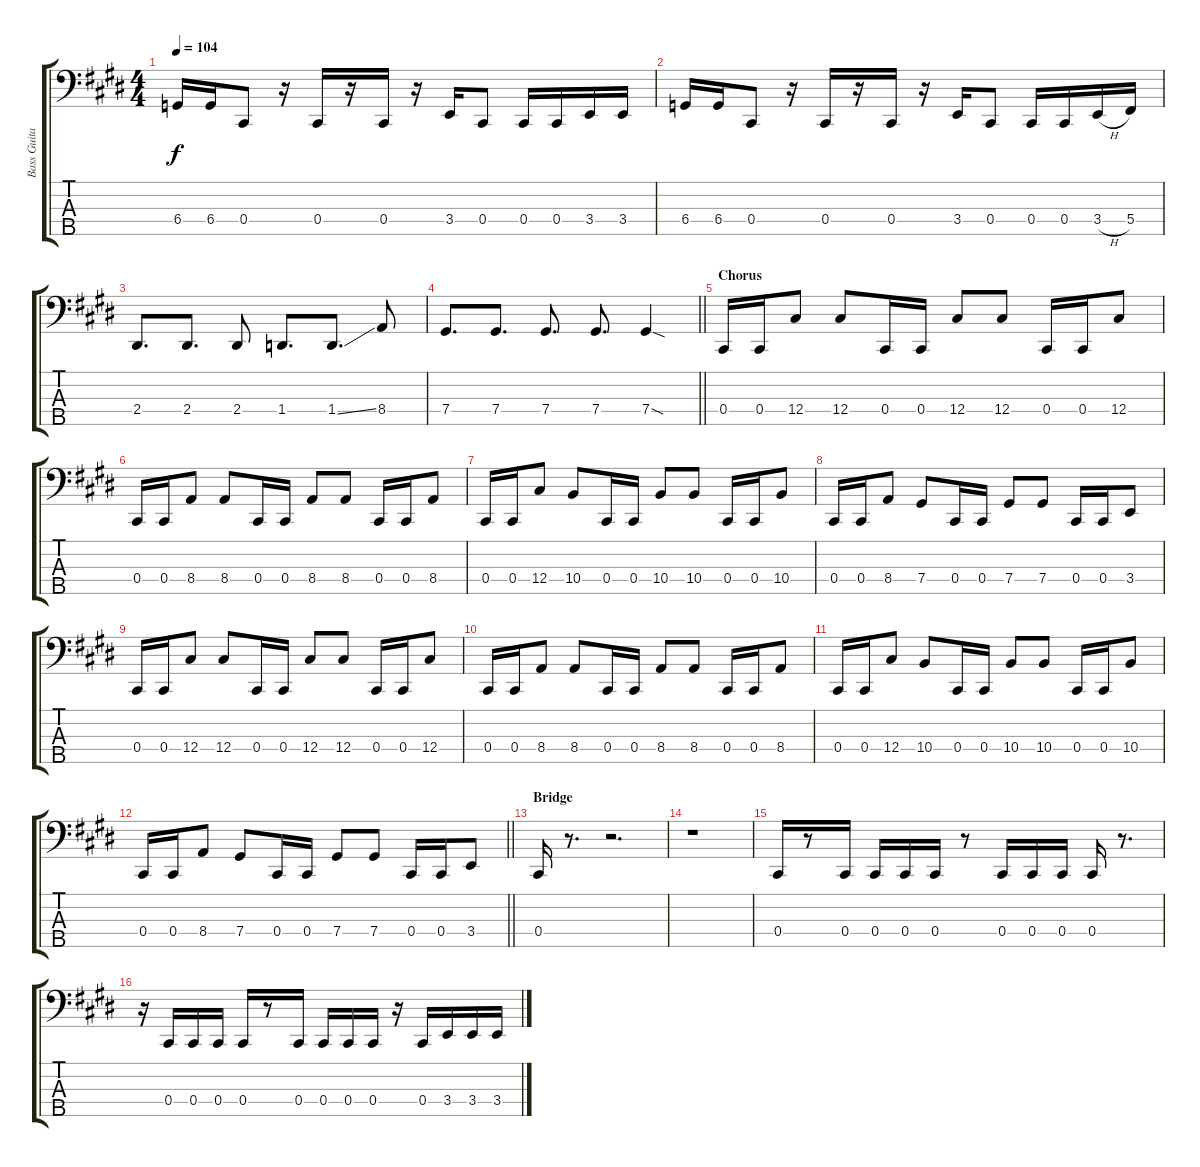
\track ("Bass Guitar" "Bass Guita") {instrument electricbasspick}
\staff {score tabs}
\tuning (Gb2 Db2 Ab1 Db1 Bb0) {hide}
\ts (4 4)
\tempo 104
\clef f4
\ks e
6.4.16{dy f} 6.4.16 0.4.8 r.16 0.4.16 r.16 0.4.16 r.16 3.4.16 0.4.8 0.4.16 0.4.16 3.4.16 3.4.16 |
6.4.16 6.4.16 0.4.8 r.16 0.4.16 r.16 0.4.16 r.16 3.4.16 0.4.8 0.4.16 0.4.16 3.4{h}.16 5.4.16 |
2.4.8{d} 2.4.8{d} 2.4.8 1.4.8{d} 1.4{ss}.8{d} 8.4.8 |
\barLineRight lightlight
7.4.8{d} 7.4.8{d} 7.4.8{d} 7.4.8{d} 7.4{sod}.4 |
\section ("" "Chorus")
0.4.16 0.4.16 12.4.8 12.4.8 0.4.16 0.4.16 12.4.8 12.4.8 0.4.16 0.4.16 12.4.8 |
0.4.16 0.4.16 8.4.8 8.4.8 0.4.16 0.4.16 8.4.8 8.4.8 0.4.16 0.4.16 8.4.8 |
0.4.16 0.4.16 12.4.8 10.4.8 0.4.16 0.4.16 10.4.8 10.4.8 0.4.16 0.4.16 10.4.8 |
0.4.16 0.4.16 8.4.8 7.4.8 0.4.16 0.4.16 7.4.8 7.4.8 0.4.16 0.4.16 3.4.8 |
0.4.16 0.4.16 12.4.8 12.4.8 0.4.16 0.4.16 12.4.8 12.4.8 0.4.16 0.4.16 12.4.8 |
0.4.16 0.4.16 8.4.8 8.4.8 0.4.16 0.4.16 8.4.8 8.4.8 0.4.16 0.4.16 8.4.8 |
0.4.16 0.4.16 12.4.8 10.4.8 0.4.16 0.4.16 10.4.8 10.4.8 0.4.16 0.4.16 10.4.8 |
\barLineRight lightlight
0.4.16 0.4.16 8.4.8 7.4.8 0.4.16 0.4.16 7.4.8 7.4.8 0.4.16 0.4.16 3.4.8 |
\section ("" "Bridge")
0.4.16 r.8{d} r.2{d} |
r.1 |
0.4.16 r.8 0.4.16 0.4.16 0.4.16 0.4.16 r.8 0.4.16 0.4.16 0.4.16 0.4.16 r.8{d} |
r.16 0.4.16 0.4.16 0.4.16 0.4.16 r.8 0.4.16 0.4.16 0.4.16 0.4.16 r.16 0.4.16 3.4.16 3.4.16 3.4.16
